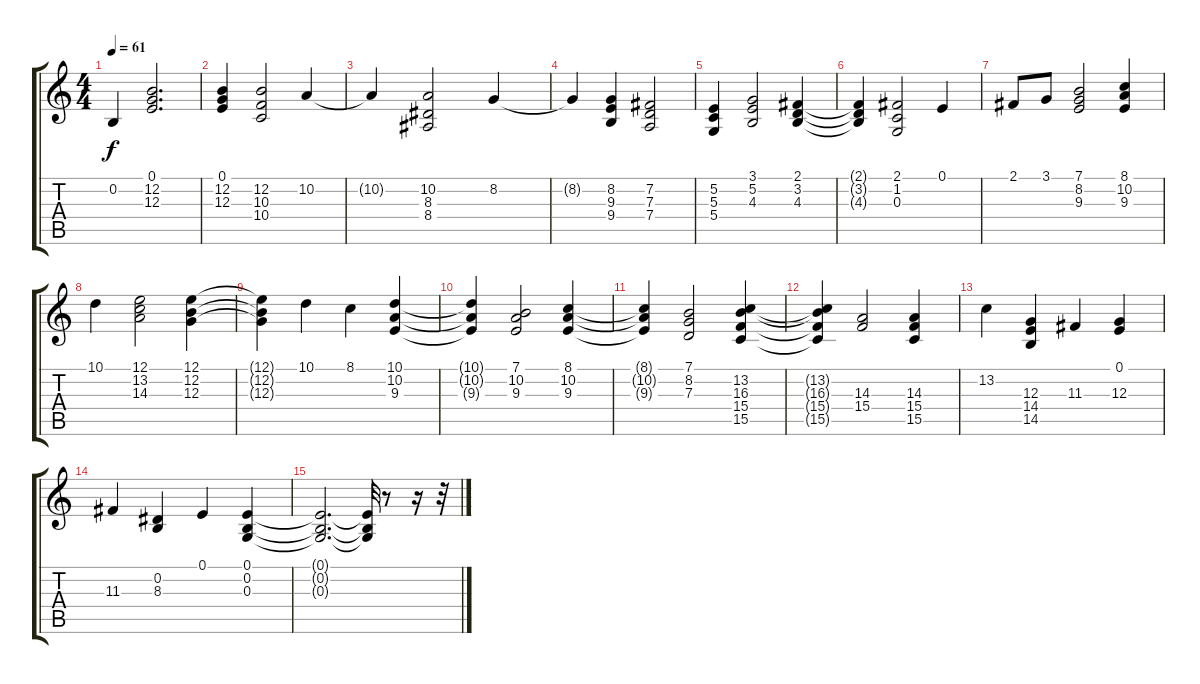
\track "" {instrument stringensemble1}
\staff {score tabs}
\tuning (E4 B3 G3 D3 A2 E2) {hide}
\ts (4 4)
\tempo 61
\clef g2
\ks c
0.2{t}.4{dy f} (0.1 12.2 12.3).2{d} |
(0.1 12.2 12.3).4 (12.2 10.3 10.4).2 10.2.4 |
10.2{t}.4 (10.2 8.3 8.4).2 8.2.4 |
8.2{t}.4 (8.2 9.3 9.4).4 (7.2 7.3 7.4).2 |
(5.2 5.3 5.4).4 (3.1 5.2 4.3).2 (2.1 3.2 4.3).4 |
(2.1{t} 3.2{t} 4.3{t}).4 (2.1 1.2 0.3).2 0.1.4 |
2.1.8 3.1.8 (7.1 8.2 9.3).2 (8.1 10.2 9.3).4 |
10.1.4 (12.1 13.2 14.3).2 (12.1 12.2 12.3).4 |
(12.1{t} 12.2{t} 12.3{t}).4 10.1.4 8.1.4 (10.1 10.2 9.3).4 |
(10.1{t} 10.2{t} 9.3{t}).4 (7.1 10.2 9.3).2 (8.1 10.2 9.3).4 |
(8.1{t} 10.2{t} 9.3{t}).4 (7.1 8.2 7.3).2 (13.2 16.3 15.4 15.5).4 |
(13.2{t} 16.3{t} 15.4{t} 15.5{t}).4 (14.3 15.4).2 (14.3 15.4 15.5).4 |
13.2.4 (12.3 14.4 14.5).4 11.3.4 (0.1 12.3).4 |
11.3.4 (0.2 8.3).4 0.1.4 (0.1 0.2 0.3).4 |
(0.1{t} 0.2{t} 0.3{t}).2{d} (0.1{t} 0.2{t} 0.3{t}).32 r.8 r.16 r.32
